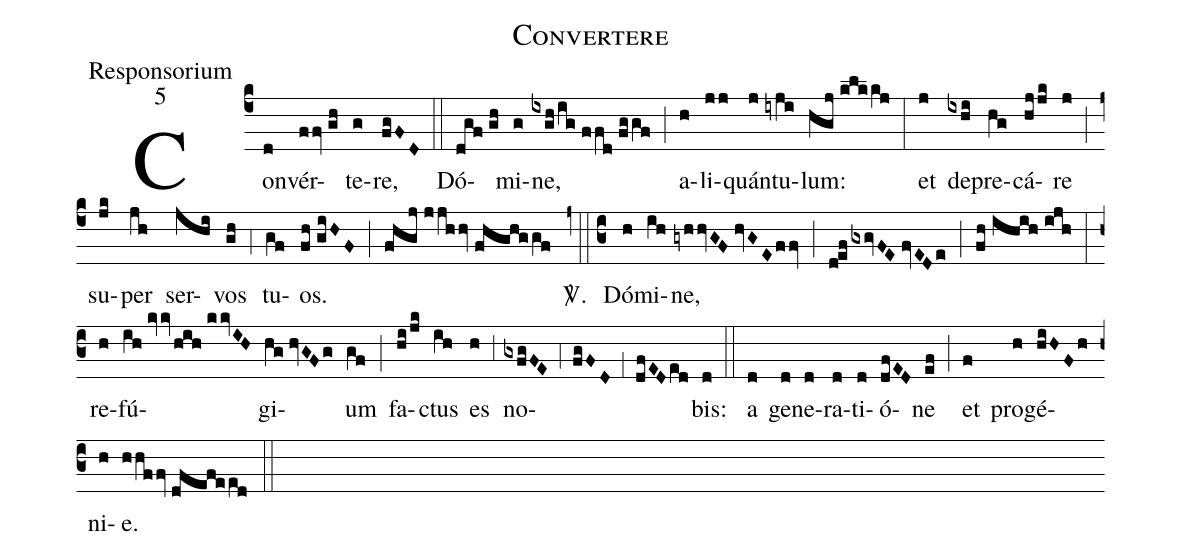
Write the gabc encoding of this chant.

name:Convertere;
office-part:Responsorium;
mode:5;
%%
(c4) Con(d)vér(ffv//gh)te(g)re,(fgFD) (::)
Dó(dgf//gh)mi(g)ne,(ixgh/ig//ffd//fggf) (;) a(h)li(jj)quán(j)tu(iyji)lum:(hgj//klkkj) (:)
et(j) de(ixhi)pre(hg)cá(hjjk)re(j) (;) su(jk)per(jh) ser(jhi)vos(gh) (,4) tu(gf)os.(fh//giHF) (;) (fhgj//jjhhv//fhghggf)
<sp>V/</sp>.(z0::c3) Dó(h)mi(ih)ne,(gyhhvGF//hvGE/ffv) (;) (d!ef/gxgvFE//fvEDe) (;) (fh//ihih//ijh) (:)
re(h)fú(ih//kvv/hih//kkvIH)gi(hg//hvGFg)um(gf) (;) fa(hi/jk)ctus(ih) es(h) (,3) no(gxfgFE;4fgFD;1dfED/ed)bis:(d) (::)
a(d) ge(d)ne(d)ra(d)ti(d)ó(dfED)ne(ef) (;) et(f) pro(h)gé(hiHFh)ni(h)e.(hhffv//dfefeed) (::)
